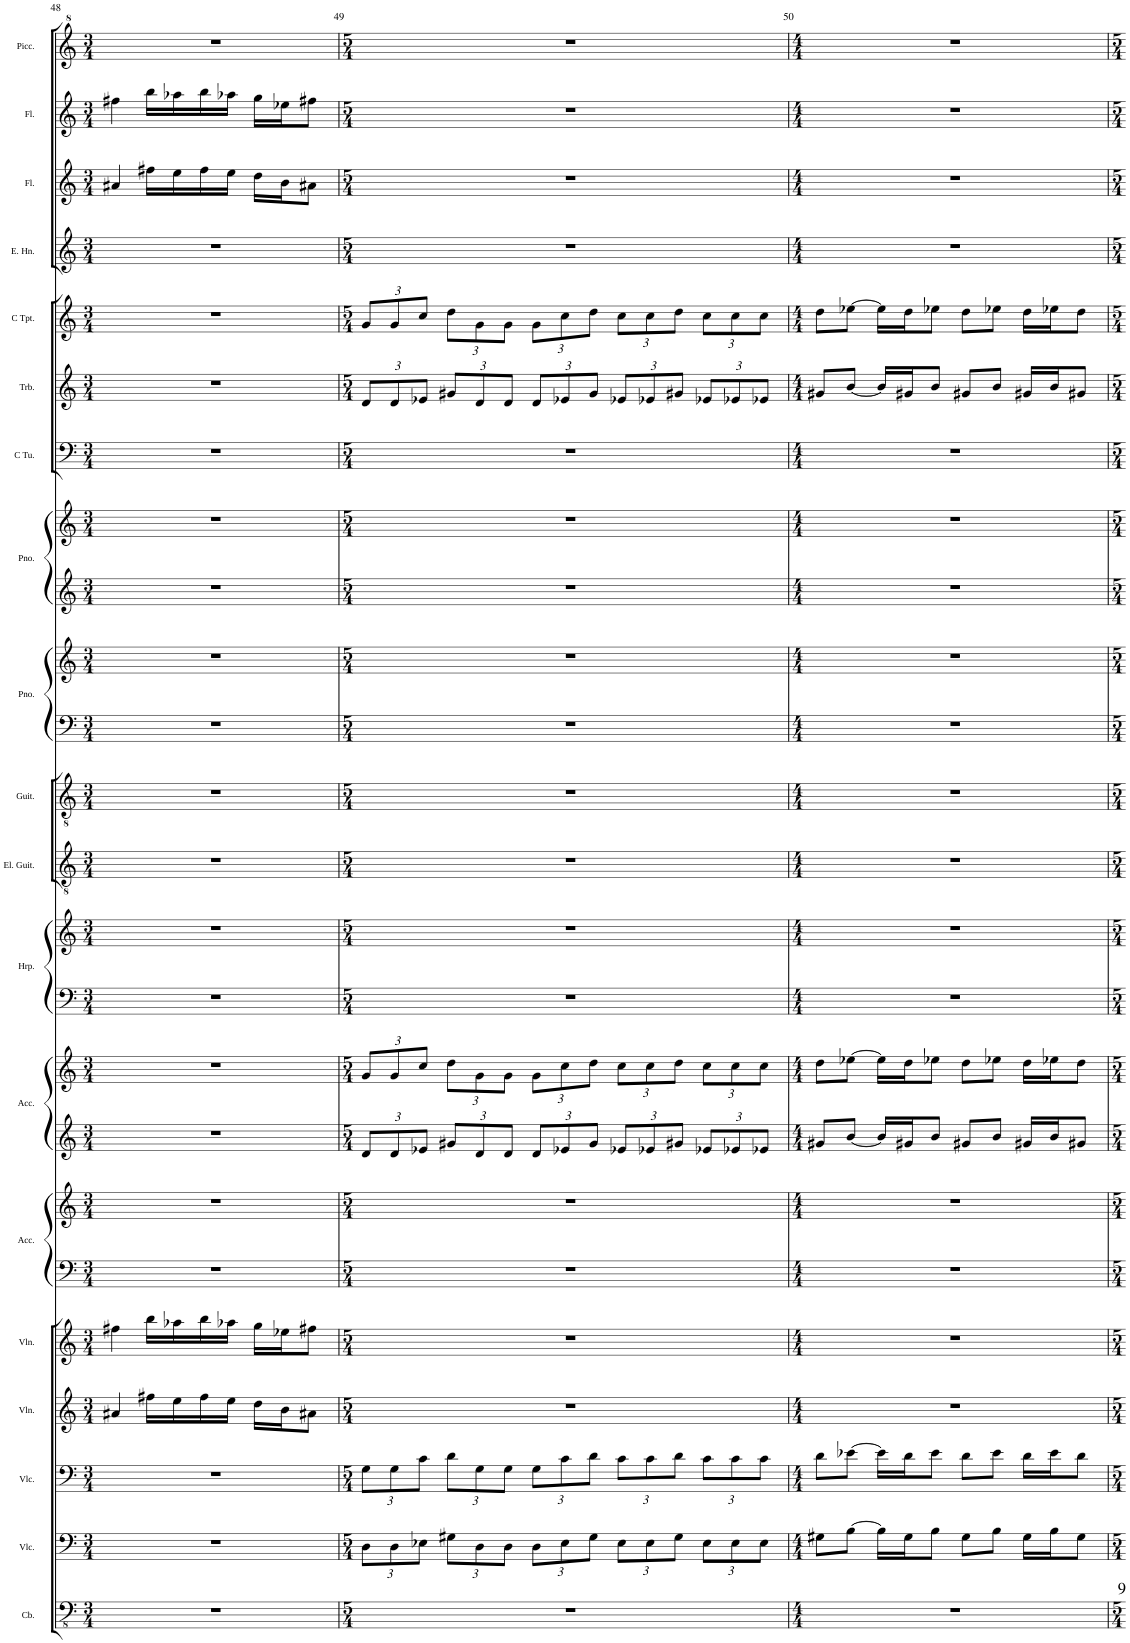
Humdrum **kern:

**kern	**kern	**kern	**kern	**kern	**kern	**kern	**kern	**kern	**kern	**kern	**kern	**kern	**kern	**kern	**kern	**kern	**kern	**kern	**kern	**kern	**kern	**kern	**kern
*part19	*part18	*part17	*part16	*part15	*part14	*part14	*part13	*part13	*part12	*part12	*part11	*part10	*part9	*part9	*part8	*part8	*part7	*part6	*part5	*part4	*part3	*part2	*part1
*staff24	*staff23	*staff22	*staff21	*staff20	*staff19	*staff18	*staff17	*staff16	*staff15	*staff14	*staff13	*staff12	*staff11	*staff10	*staff9	*staff8	*staff7	*staff6	*staff5	*staff4	*staff3	*staff2	*staff1
*I"Contrabass	*I"Violoncello	*I"Violoncello	*I"Violin	*I"Violin	*I"Accordion	*	*I"Accordion	*	*I"Harp	*	*I"Electric Guitar	*I"Guitar	*I"Piano	*	*I"Piano	*	*I"C Tuba	*I"Trombone	*I"C Trumpet	*I"English Horn	*I"Flute	*I"Flute	*I"Piccolo
*I'Cb.	*I'Vlc.	*I'Vlc.	*I'Vln.	*I'Vln.	*I'Acc.	*	*I'Acc.	*	*I'Hrp.	*	*I'El. Guit.	*I'Guit.	*I'Pno.	*	*I'Pno.	*	*I'C Tu.	*I'Trb.	*I'C Tpt.	*I'E. Hn.	*I'Fl.	*I'Fl.	*I'Picc.
!!LO:PB:g=z
*clefFv4	*clefF4	*clefF4	*clefG2	*clefG2	*clefF4	*clefG2	*clefG2	*clefG2	*clefF4	*clefG2	*clefGv2	*clefGv2	*clefF4	*clefG2	*clefG2	*clefG2	*clefF4	*clefG2	*clefG2	*clefG2	*clefG2	*clefG2	*clefG^2
*ITrd7c12	*	*	*	*	*	*	*	*	*	*	*	*	*	*	*	*	*	*	*	*ITrd4c7	*	*	*ITrd-7c-12
*k[]	*k[]	*k[]	*k[]	*k[]	*k[]	*k[]	*k[]	*k[]	*k[]	*k[]	*k[]	*k[]	*k[]	*k[]	*k[]	*k[]	*k[]	*k[]	*k[]	*k[]	*k[]	*k[]	*k[]
*M3/4	*M3/4	*M3/4	*M3/4	*M3/4	*M3/4	*M3/4	*M3/4	*M3/4	*M3/4	*M3/4	*M3/4	*M3/4	*M3/4	*M3/4	*M3/4	*M3/4	*M3/4	*M3/4	*M3/4	*M3/4	*M3/4	*M3/4	*M3/4
=48	=48	=48	=48	=48	=48	=48	=48	=48	=48	=48	=48	=48	=48	=48	=48	=48	=48	=48	=48	=48	=48	=48	=48
2.r	2.r	2.r	4a#X/	4ff#X\	2.r	2.r	2.r	2.r	2.r	2.r	2.r	2.r	2.r	2.r	2.r	2.r	2.r	2.r	2.r	2.r	4a#X/	4ff#X\	2.r
.	.	.	16ff#X\LL	16bb\LL	.	.	.	.	.	.	.	.	.	.	.	.	.	.	.	.	16ff#X\LL	16bb\LL	.
.	.	.	16ee\	16aa-X\	.	.	.	.	.	.	.	.	.	.	.	.	.	.	.	.	16ee\	16aa-X\	.
.	.	.	16ff#\	16bb\	.	.	.	.	.	.	.	.	.	.	.	.	.	.	.	.	16ff#\	16bb\	.
.	.	.	16ee\JJ	16aa-X\JJ	.	.	.	.	.	.	.	.	.	.	.	.	.	.	.	.	16ee\JJ	16aa-X\JJ	.
.	.	.	16dd\LL	16gg\LL	.	.	.	.	.	.	.	.	.	.	.	.	.	.	.	.	16dd\LL	16gg\LL	.
.	.	.	16b\J	16ee-X\J	.	.	.	.	.	.	.	.	.	.	.	.	.	.	.	.	16b\J	16ee-X\J	.
.	.	.	8a#X\J	8ff#X\J	.	.	.	.	.	.	.	.	.	.	.	.	.	.	.	.	8a#X\J	8ff#X\J	.
=49	=49	=49	=49	=49	=49	=49	=49	=49	=49	=49	=49	=49	=49	=49	=49	=49	=49	=49	=49	=49	=49	=49	=49
*M5/4	*M5/4	*M5/4	*M5/4	*M5/4	*M5/4	*M5/4	*M5/4	*M5/4	*M5/4	*M5/4	*M5/4	*M5/4	*M5/4	*M5/4	*M5/4	*M5/4	*M5/4	*M5/4	*M5/4	*M5/4	*M5/4	*M5/4	*M5/4
*	*Xbrackettup	*Xbrackettup	*	*	*	*	*Xbrackettup	*Xbrackettup	*	*	*	*	*	*	*	*	*	*Xbrackettup	*Xbrackettup	*	*	*	*
4%5r	12D\L	12G\L	4%5r	4%5r	4%5r	4%5r	12d/L	12g/L	4%5r	4%5r	4%5r	4%5r	4%5r	4%5r	4%5r	4%5r	4%5r	12d/L	12g/L	4%5r	4%5r	4%5r	4%5r
.	12D\	12G\	.	.	.	.	12d/	12g/	.	.	.	.	.	.	.	.	.	12d/	12g/	.	.	.	.
.	12E-X\J	12c\J	.	.	.	.	12e-X/J	12cc/J	.	.	.	.	.	.	.	.	.	12e-X/J	12cc/J	.	.	.	.
.	12G#X\L	12d\L	.	.	.	.	12g#X/L	12dd\L	.	.	.	.	.	.	.	.	.	12g#X/L	12dd\L	.	.	.	.
.	12D\	12G\	.	.	.	.	12d/	12g\	.	.	.	.	.	.	.	.	.	12d/	12g\	.	.	.	.
.	12D\J	12G\J	.	.	.	.	12d/J	12g\J	.	.	.	.	.	.	.	.	.	12d/J	12g\J	.	.	.	.
.	12D\L	12G\L	.	.	.	.	12d/L	12g\L	.	.	.	.	.	.	.	.	.	12d/L	12g\L	.	.	.	.
.	12E-\	12c\	.	.	.	.	12e-X/	12cc\	.	.	.	.	.	.	.	.	.	12e-X/	12cc\	.	.	.	.
.	12G#\J	12d\J	.	.	.	.	12g#/J	12dd\J	.	.	.	.	.	.	.	.	.	12g#/J	12dd\J	.	.	.	.
.	12E-\L	12c\L	.	.	.	.	12e-X/L	12cc\L	.	.	.	.	.	.	.	.	.	12e-X/L	12cc\L	.	.	.	.
.	12E-\	12c\	.	.	.	.	12e-X/	12cc\	.	.	.	.	.	.	.	.	.	12e-X/	12cc\	.	.	.	.
.	12G#\J	12d\J	.	.	.	.	12g#X/J	12dd\J	.	.	.	.	.	.	.	.	.	12g#X/J	12dd\J	.	.	.	.
.	12E-\L	12c\L	.	.	.	.	12e-X/L	12cc\L	.	.	.	.	.	.	.	.	.	12e-X/L	12cc\L	.	.	.	.
.	12E-\	12c\	.	.	.	.	12e-X/	12cc\	.	.	.	.	.	.	.	.	.	12e-X/	12cc\	.	.	.	.
.	12E-\J	12c\J	.	.	.	.	12e-X/J	12cc\J	.	.	.	.	.	.	.	.	.	12e-X/J	12cc\J	.	.	.	.
=50	=50	=50	=50	=50	=50	=50	=50	=50	=50	=50	=50	=50	=50	=50	=50	=50	=50	=50	=50	=50	=50	=50	=50
*M4/4	*M4/4	*M4/4	*M4/4	*M4/4	*M4/4	*M4/4	*M4/4	*M4/4	*M4/4	*M4/4	*M4/4	*M4/4	*M4/4	*M4/4	*M4/4	*M4/4	*M4/4	*M4/4	*M4/4	*M4/4	*M4/4	*M4/4	*M4/4
1r	8G#X\L	8d\L	1r	1r	1r	1r	8g#X/L	8dd\L	1r	1r	1r	1r	1r	1r	1r	1r	1r	8g#X/L	8dd\L	1r	1r	1r	1r
.	[8B\J	[8e-X\J	.	.	.	.	[8b/J	[8ee-X\J	.	.	.	.	.	.	.	.	.	[8b/J	[8ee-X\J	.	.	.	.
.	16B\LL]	16e-\LL]	.	.	.	.	16b/LL]	16ee-\LL]	.	.	.	.	.	.	.	.	.	16b/LL]	16ee-\LL]	.	.	.	.
.	16G#\J	16d\J	.	.	.	.	16g#X/J	16dd\J	.	.	.	.	.	.	.	.	.	16g#X/J	16dd\J	.	.	.	.
.	8B\J	8e-\J	.	.	.	.	8b/J	8ee-X\J	.	.	.	.	.	.	.	.	.	8b/J	8ee-X\J	.	.	.	.
.	8G#\L	8d\L	.	.	.	.	8g#X/L	8dd\L	.	.	.	.	.	.	.	.	.	8g#X/L	8dd\L	.	.	.	.
.	8B\J	8e-\J	.	.	.	.	8b/J	8ee-X\J	.	.	.	.	.	.	.	.	.	8b/J	8ee-X\J	.	.	.	.
.	16G#\LL	16d\LL	.	.	.	.	16g#X/LL	16dd\LL	.	.	.	.	.	.	.	.	.	16g#X/LL	16dd\LL	.	.	.	.
.	16B\J	16e-\J	.	.	.	.	16b/J	16ee-X\J	.	.	.	.	.	.	.	.	.	16b/J	16ee-X\J	.	.	.	.
.	8G#\J	8d\J	.	.	.	.	8g#X/J	8dd\J	.	.	.	.	.	.	.	.	.	8g#X/J	8dd\J	.	.	.	.
=	=	=	=	=	=	=	=	=	=	=	=	=	=	=	=	=	=	=	=	=	=	=	=
*-	*-	*-	*-	*-	*-	*-	*-	*-	*-	*-	*-	*-	*-	*-	*-	*-	*-	*-	*-	*-	*-	*-	*-
